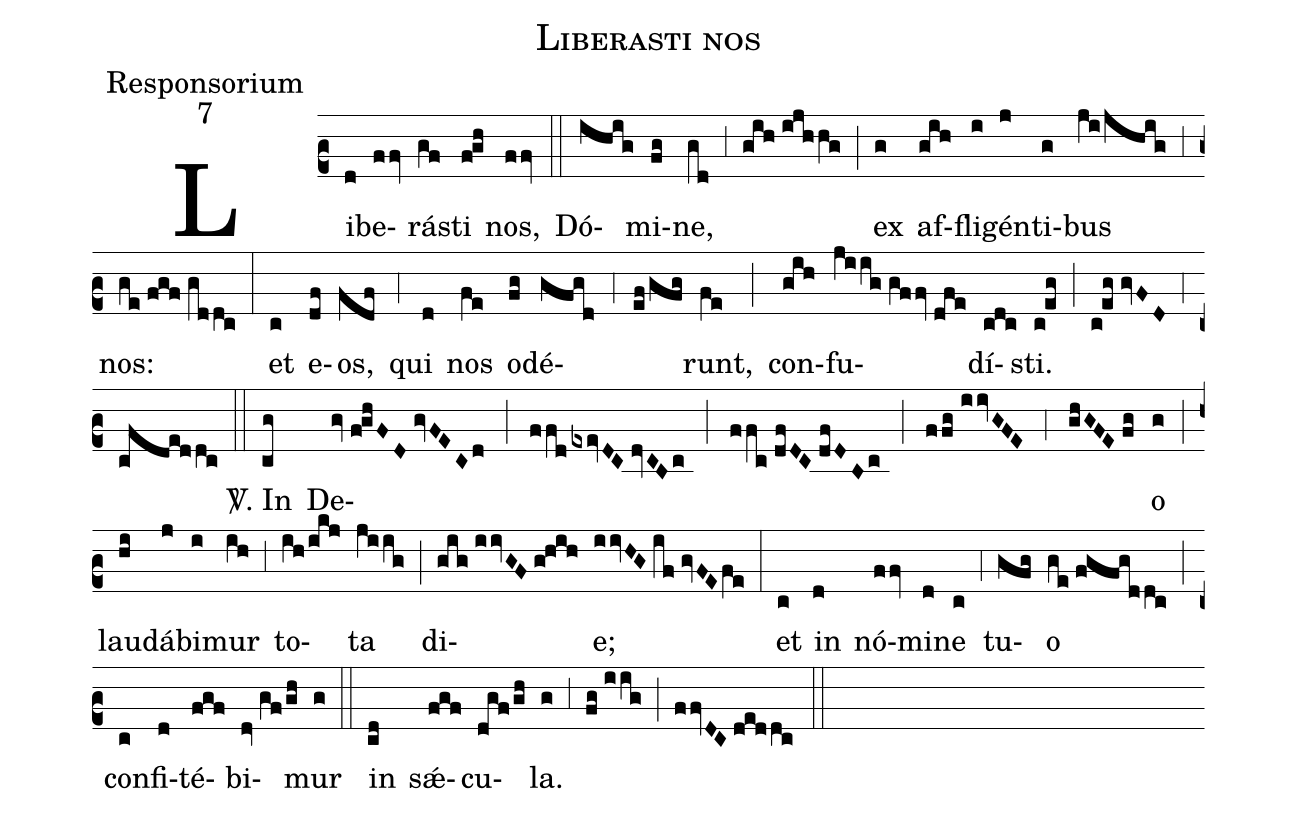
name:Liberasti nos;
office-part:Responsorium;
mode:7;
%%
(c2) Li(d)be(ffv)rá(gf)sti(f!gh) nos,(ffv) (::)
Dó(ihig)mi(fg)ne,(gd) (,3) (gih//ijhhg) (;) ex(g) af(gih)fli(i)gén(j)ti(g)bus(ji/jhig) (,3) nos:(ge//fgf//gddc) (:)
et(c) e(df)os,(fdf) (,4) qui(d) nos(fe) o(fg)dé(gfgd,4ef/gfg)runt,(fe) (;) con(gih)fu(jiig//gffv//dfe)dí(cdc)sti.(c!eg) (;) (c!eg//gvFD) (,4) (cfdeddc) (::)

<sp>V/</sp>. In(cg) De(gv//f!ghFD//gvFECd;ffd/exevDC//dvCBc;ffc//dfDC//dfDBc;ffg//iivGFE,4ghGFE//fg)o(g) (;) lau(hi)dá(j)bi(i)mur(ih) (,3) to(ih/ikj)ta(jiig) (;) di(gig//iivGF//g!hih)e;(iivHG//if//gvFE/fe) (:)
et(c) in(d) nó(ffv)mi(d)ne(c) (,4) tu(gfg)o(ge//fgfgddc) (;) con(c)fi(d)té(fgf)bi(dv//gf/gh)mur(g) (::)
in(cd) s{<sp>'ae</sp>}(fgf)cu(dgf/gh)la.(g) (,3) (fg//iig) (;) (ffvDC//deddc) (::)
